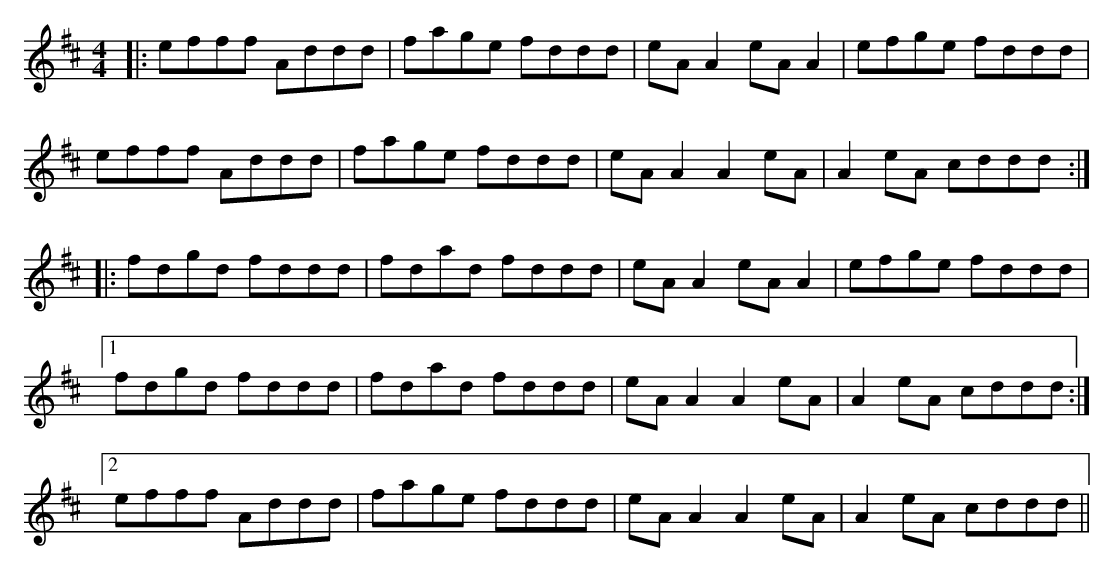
X:1
M:4/4
K:D
|:efff Addd|fage fddd|eA A2 eA A2|efge fddd|
efff Addd|fage fddd|eA A2 A2 eA|A2 eA cddd:|
|:fdgd fddd|fdad fddd|eA A2 eA A2|efge fddd|
[1 fdgd fddd|fdad fddd|eA A2 A2 eA|A2 eA cddd:|
[2 efff Addd|fage fddd|eA A2 A2 eA|A2 eA cddd||
